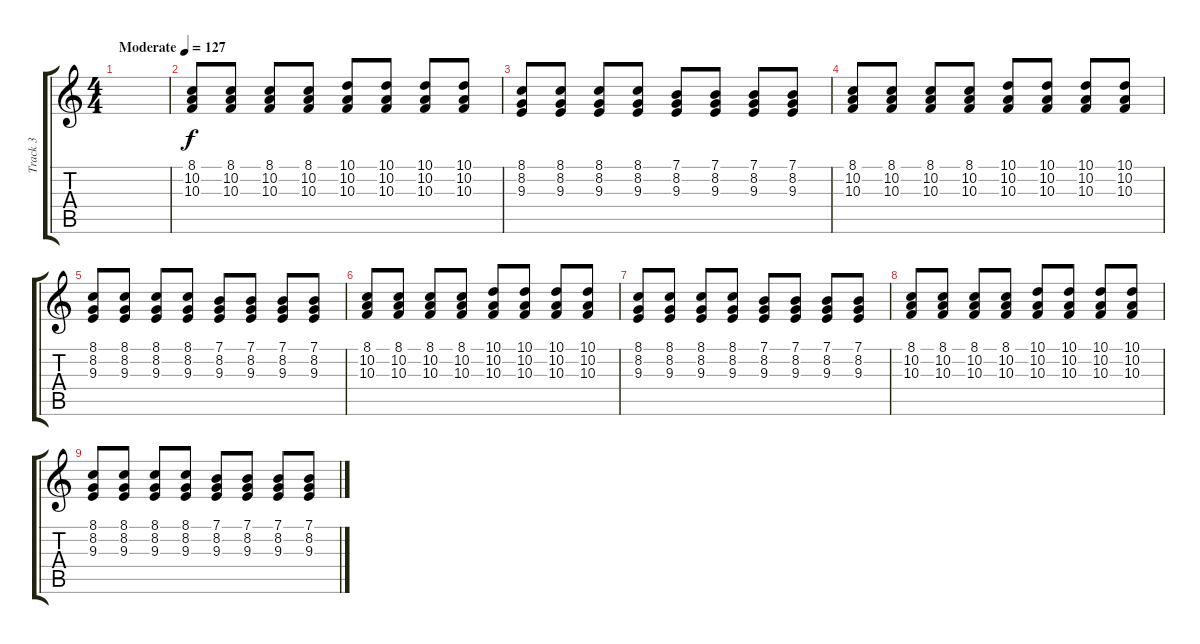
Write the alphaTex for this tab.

\track ("Track 3" "Track 3") {instrument vibraphone}
\staff {score tabs}
\tuning (E4 B3 G3 D3 A2 E2) {hide}
\ts (4 4)
\tempo (127 "Moderate")
\clef g2
\ks c
|
(8.1 10.2 10.3).8 (8.1 10.2 10.3).8 (8.1 10.2 10.3).8 (8.1 10.2 10.3).8 (10.1 10.2 10.3).8 (10.1 10.2 10.3).8 (10.1 10.2 10.3).8 (10.1 10.2 10.3).8 |
(8.1 8.2 9.3).8 (8.1 8.2 9.3).8 (8.1 8.2 9.3).8 (8.1 8.2 9.3).8 (7.1 8.2 9.3).8 (7.1 8.2 9.3).8 (7.1 8.2 9.3).8 (7.1 8.2 9.3).8 |
(8.1 10.2 10.3).8 (8.1 10.2 10.3).8 (8.1 10.2 10.3).8 (8.1 10.2 10.3).8 (10.1 10.2 10.3).8 (10.1 10.2 10.3).8 (10.1 10.2 10.3).8 (10.1 10.2 10.3).8 |
(8.1 8.2 9.3).8 (8.1 8.2 9.3).8 (8.1 8.2 9.3).8 (8.1 8.2 9.3).8 (7.1 8.2 9.3).8 (7.1 8.2 9.3).8 (7.1 8.2 9.3).8 (7.1 8.2 9.3).8 |
(8.1 10.2 10.3).8 (8.1 10.2 10.3).8 (8.1 10.2 10.3).8 (8.1 10.2 10.3).8 (10.1 10.2 10.3).8 (10.1 10.2 10.3).8 (10.1 10.2 10.3).8 (10.1 10.2 10.3).8 |
(8.1 8.2 9.3).8 (8.1 8.2 9.3).8 (8.1 8.2 9.3).8 (8.1 8.2 9.3).8 (7.1 8.2 9.3).8 (7.1 8.2 9.3).8 (7.1 8.2 9.3).8 (7.1 8.2 9.3).8 |
(8.1 10.2 10.3).8 (8.1 10.2 10.3).8 (8.1 10.2 10.3).8 (8.1 10.2 10.3).8 (10.1 10.2 10.3).8 (10.1 10.2 10.3).8 (10.1 10.2 10.3).8 (10.1 10.2 10.3).8 |
(8.1 8.2 9.3).8 (8.1 8.2 9.3).8 (8.1 8.2 9.3).8 (8.1 8.2 9.3).8 (7.1 8.2 9.3).8 (7.1 8.2 9.3).8 (7.1 8.2 9.3).8 (7.1 8.2 9.3).8
